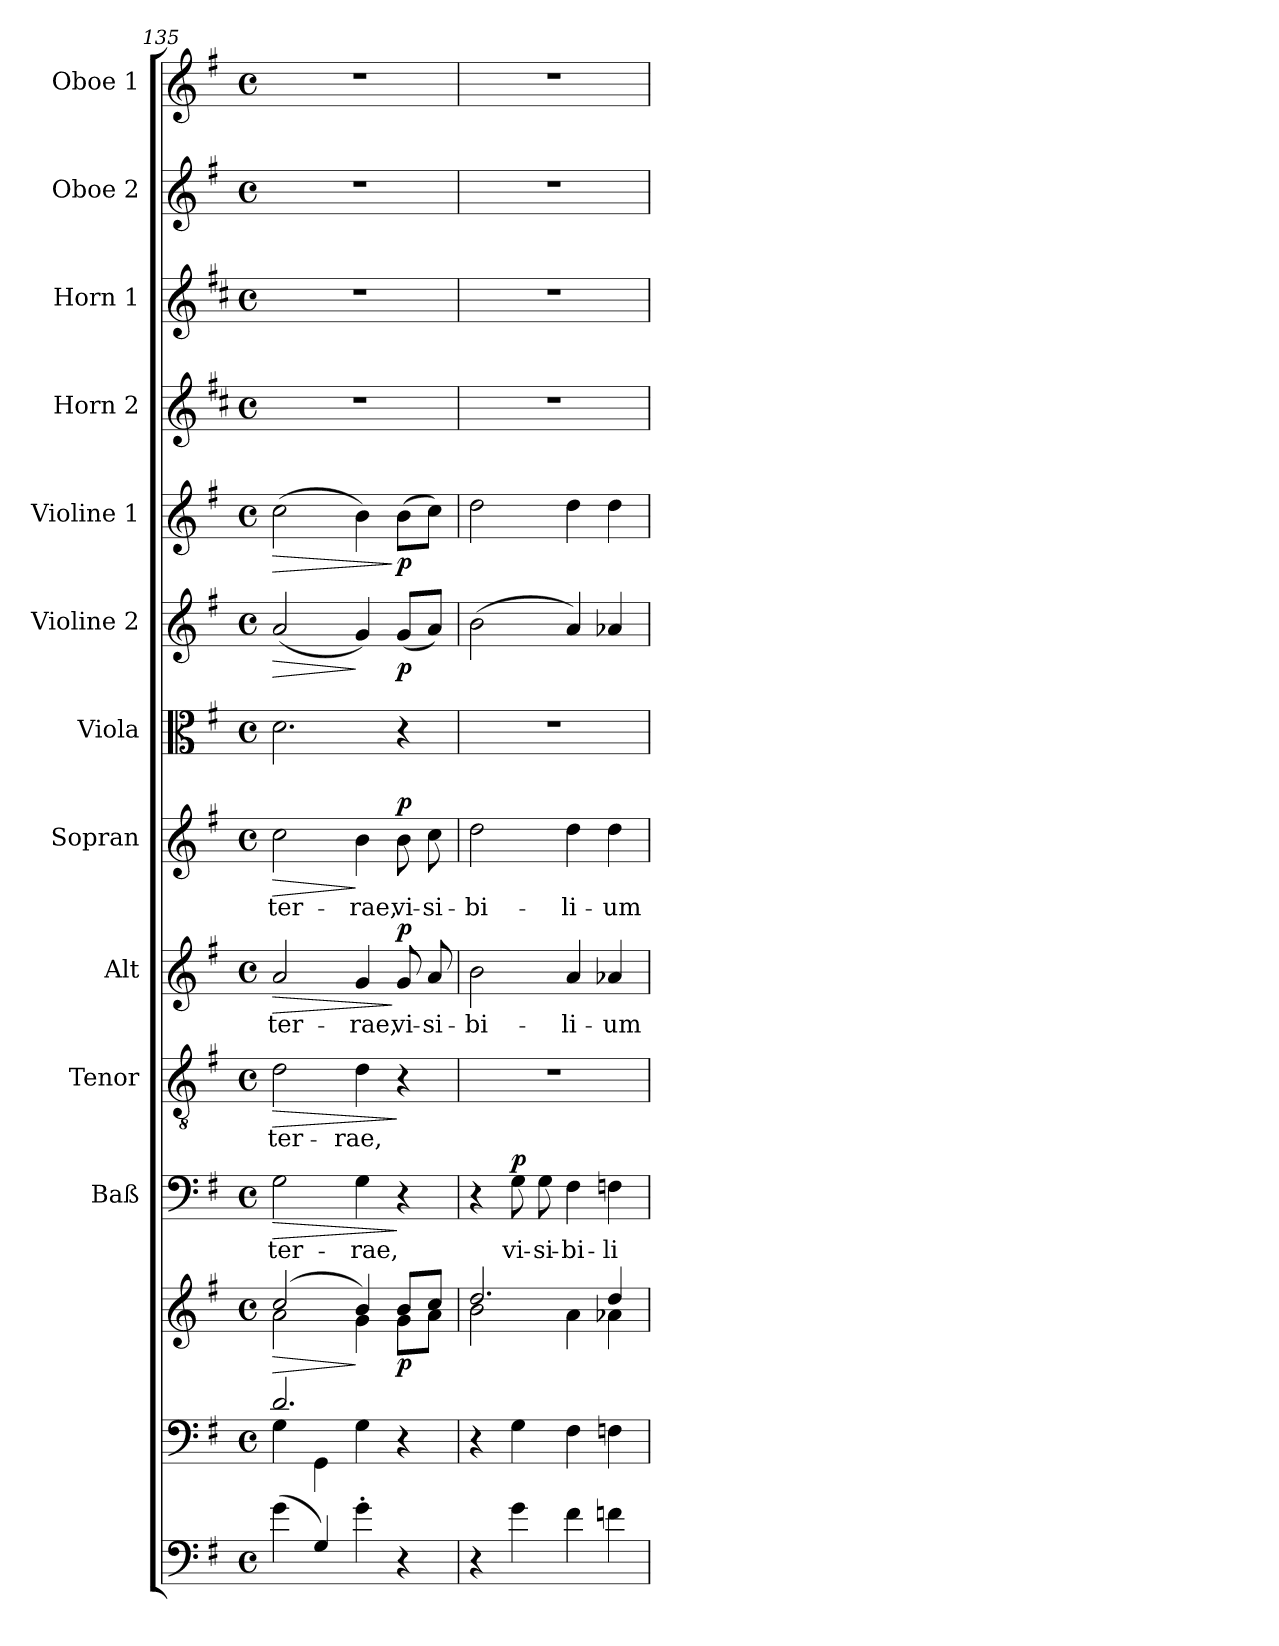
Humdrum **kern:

**kern	**kern	**kern	**dynam	**kern	**text	**dynam	**kern	**text	**dynam	**kern	**text	**dynam	**kern	**text	**dynam	**kern	**kern	**dynam	**kern	**dynam	**kern	**kern	**kern	**kern
*part13	*part12	*part12	*part12	*part11	*part11	*part11	*part10	*part10	*part10	*part9	*part9	*part9	*part8	*part8	*part8	*part7	*part6	*part6	*part5	*part5	*part4	*part3	*part2	*part1
*staff14	*staff13	*staff12	*staff12/13	*staff11	*staff11	*staff11	*staff10	*staff10	*staff10	*staff9	*staff9	*staff9	*staff8	*staff8	*staff8	*staff7	*staff6	*staff6	*staff5	*staff5	*staff4	*staff3	*staff2	*staff1
*	*	*	*	*I"Baß	*	*	*I"Tenor	*	*	*I"Alt	*	*	*I"Sopran	*	*	*I"Viola	*I"Violine 2	*	*I"Violine 1	*	*I"Horn 2	*I"Horn 1	*I"Oboe 2	*I"Oboe 1
*	*	*	*	*I'Baß	*	*	*I'Ten	*	*	*I'Alt	*	*	*I'Sop	*	*	*I'Vla.	*I'Vln. 2	*	*I'Vln. 1	*	*I'Hrn. 2	*I'Hrn. 1	*I'Ob. 2	*I'Ob. 1
*clefF4	*clefF4	*clefG2	*	*clefF4	*	*	*clefGv2	*	*	*clefG2	*	*	*clefG2	*	*	*clefC3	*clefG2	*	*clefG2	*	*clefG2	*clefG2	*clefG2	*clefG2
*ITrd7c12	*	*	*	*	*	*	*	*	*	*	*	*	*	*	*	*	*	*	*	*	*ITrd4c7	*ITrd4c7	*	*
*k[f#]	*k[f#]	*k[f#]	*	*k[f#]	*	*	*k[f#]	*	*	*k[f#]	*	*	*k[f#]	*	*	*k[f#]	*k[f#]	*	*k[f#]	*	*k[f#]	*k[f#]	*k[f#]	*k[f#]
*G:	*G:	*G:	*	*G:	*	*	*G:	*	*	*G:	*	*	*G:	*	*	*G:	*G:	*	*G:	*	*G:	*G:	*G:	*G:
*M4/4	*M4/4	*M4/4	*	*M4/4	*	*	*M4/4	*	*	*M4/4	*	*	*M4/4	*	*	*M4/4	*M4/4	*	*M4/4	*	*M4/4	*M4/4	*M4/4	*M4/4
*met(c)	*met(c)	*met(c)	*	*met(c)	*	*	*met(c)	*	*	*met(c)	*	*	*met(c)	*	*	*met(c)	*met(c)	*	*met(c)	*	*met(c)	*met(c)	*met(c)	*met(c)
=135	=135	=135	=135	=135	=135	=135	=135	=135	=135	=135	=135	=135	=135	=135	=135	=135	=135	=135	=135	=135	=135	=135	=135	=135
*	*^	*	*	*	*	*	*	*	*	*	*	*	*	*	*	*	*	*	*	*	*	*	*	*
!	!	!	!	!LO:HP:b	!	!LO:LY:b	!LO:HP:b	!	!LO:LY:b	!LO:HP:b	!	!LO:LY:b	!LO:HP:b	!	!LO:LY:b	!LO:HP:b	!	!	!LO:HP:b	!	!LO:HP:b	!	!	!	!
*	*	*	*^	*	*	*	*	*	*	*	*	*	*	*	*	*	*	*	*	*	*	*	*	*	*
(>4G\	2.d/	4G\	(2cc/	2a\	>	2G\	ter-	>	2d\	ter-	>	2a/	ter-	>	2cc\	ter-	>	2.d\	(<2a/	>	(>2cc\	>	1r	1r	1r	1r
4GG/)	.	4GG\	.	.	.	.	.	.	.	.	.	.	.	.	.	.	.	.	.	.	.	.	.	.	.	.
!	!	!	!	!	!	!	!LO:LY:b	!	!	!LO:LY:b	!	!	!LO:LY:b	!	!	!LO:LY:b	!	!	!	!	!	!	!	!	!	!
4G'>\	.	4G\	4b/)	4g\	]	4G\	-rae,	.	4d\	-rae,	.	4g/	-rae,	.	4b\	-rae,	]	.	4g/)	]	4b\)	.	.	.	.	.
!	!	!	!	!	!LO:DY:b	!	!	!	!	!	!	!	!LO:LY:b	!LO:DY:n=1:a	!	!LO:LY:b	!LO:DY:a	!	!	!LO:DY:b	!	!LO:DY:n=1:b	!	!	!	!
4r	4r	4ryy	8b/L	8g\L	p	4r	.	]	4r	.	]	8g/	vi-	] p	8b\	vi-	p	4r	(<8g/L	p	(>8b\L	] p	.	.	.	.
!	!	!	!	!	!	!	!	!	!	!	!	!	!LO:LY:b	!	!	!LO:LY:b	!	!	!	!	!	!	!	!	!	!
.	.	.	8cc/J	8a\J	.	.	.	.	.	.	.	8a/	-si-	.	8cc\	-si-	.	.	8a/J)	.	8cc\J)	.	.	.	.	.
*	*v	*v	*	*	*	*	*	*	*	*	*	*	*	*	*	*	*	*	*	*	*	*	*	*	*	*
=136	=136	=136	=136	=136	=136	=136	=136	=136	=136	=136	=136	=136	=136	=136	=136	=136	=136	=136	=136	=136	=136	=136	=136	=136	=136
!	!	!	!	!	!	!	!	!	!	!	!	!LO:LY:b	!	!	!LO:LY:b	!	!	!	!	!	!	!	!	!	!
4r	4r	2.dd/	2b\	.	4r	.	.	1r	.	.	2b\	-bi-	.	2dd\	-bi-	.	1r	(>2b\	.	2dd\	.	1r	1r	1r	1r
!	!	!	!	!	!	!LO:LY:b	!LO:DY:a	!	!	!	!	!	!	!	!	!	!	!	!	!	!	!	!	!	!
4G\	4G\	.	.	.	8G\	vi-	p	.	.	.	.	.	.	.	.	.	.	.	.	.	.	.	.	.	.
!	!	!	!	!	!	!LO:LY:b	!	!	!	!	!	!	!	!	!	!	!	!	!	!	!	!	!	!	!
.	.	.	.	.	8G\	-si-	.	.	.	.	.	.	.	.	.	.	.	.	.	.	.	.	.	.	.
!	!	!	!	!	!	!LO:LY:b	!	!	!	!	!	!LO:LY:b	!	!	!LO:LY:b	!	!	!	!	!	!	!	!	!	!
4F#\	4F#\	.	4a\	.	4F#\	-bi-	.	.	.	.	4a/	-li-	.	4dd\	-li-	.	.	4a/)	.	4dd\	.	.	.	.	.
!	!	!	!	!	!	!LO:LY:b	!	!	!	!	!	!LO:LY:b	!	!	!LO:LY:b	!	!	!	!	!	!	!	!	!	!
4Fn\	4Fn\	4dd/	4a-X\	.	4Fn\	-li-	.	.	.	.	4a-X/	-um	.	4dd\	-um	.	.	4a-X/	.	4dd\	.	.	.	.	.
*	*	*v	*v	*	*	*	*	*	*	*	*	*	*	*	*	*	*	*	*	*	*	*	*	*	*
=	=	=	=	=	=	=	=	=	=	=	=	=	=	=	=	=	=	=	=	=	=	=	=	=
*-	*-	*-	*-	*-	*-	*-	*-	*-	*-	*-	*-	*-	*-	*-	*-	*-	*-	*-	*-	*-	*-	*-	*-	*-
